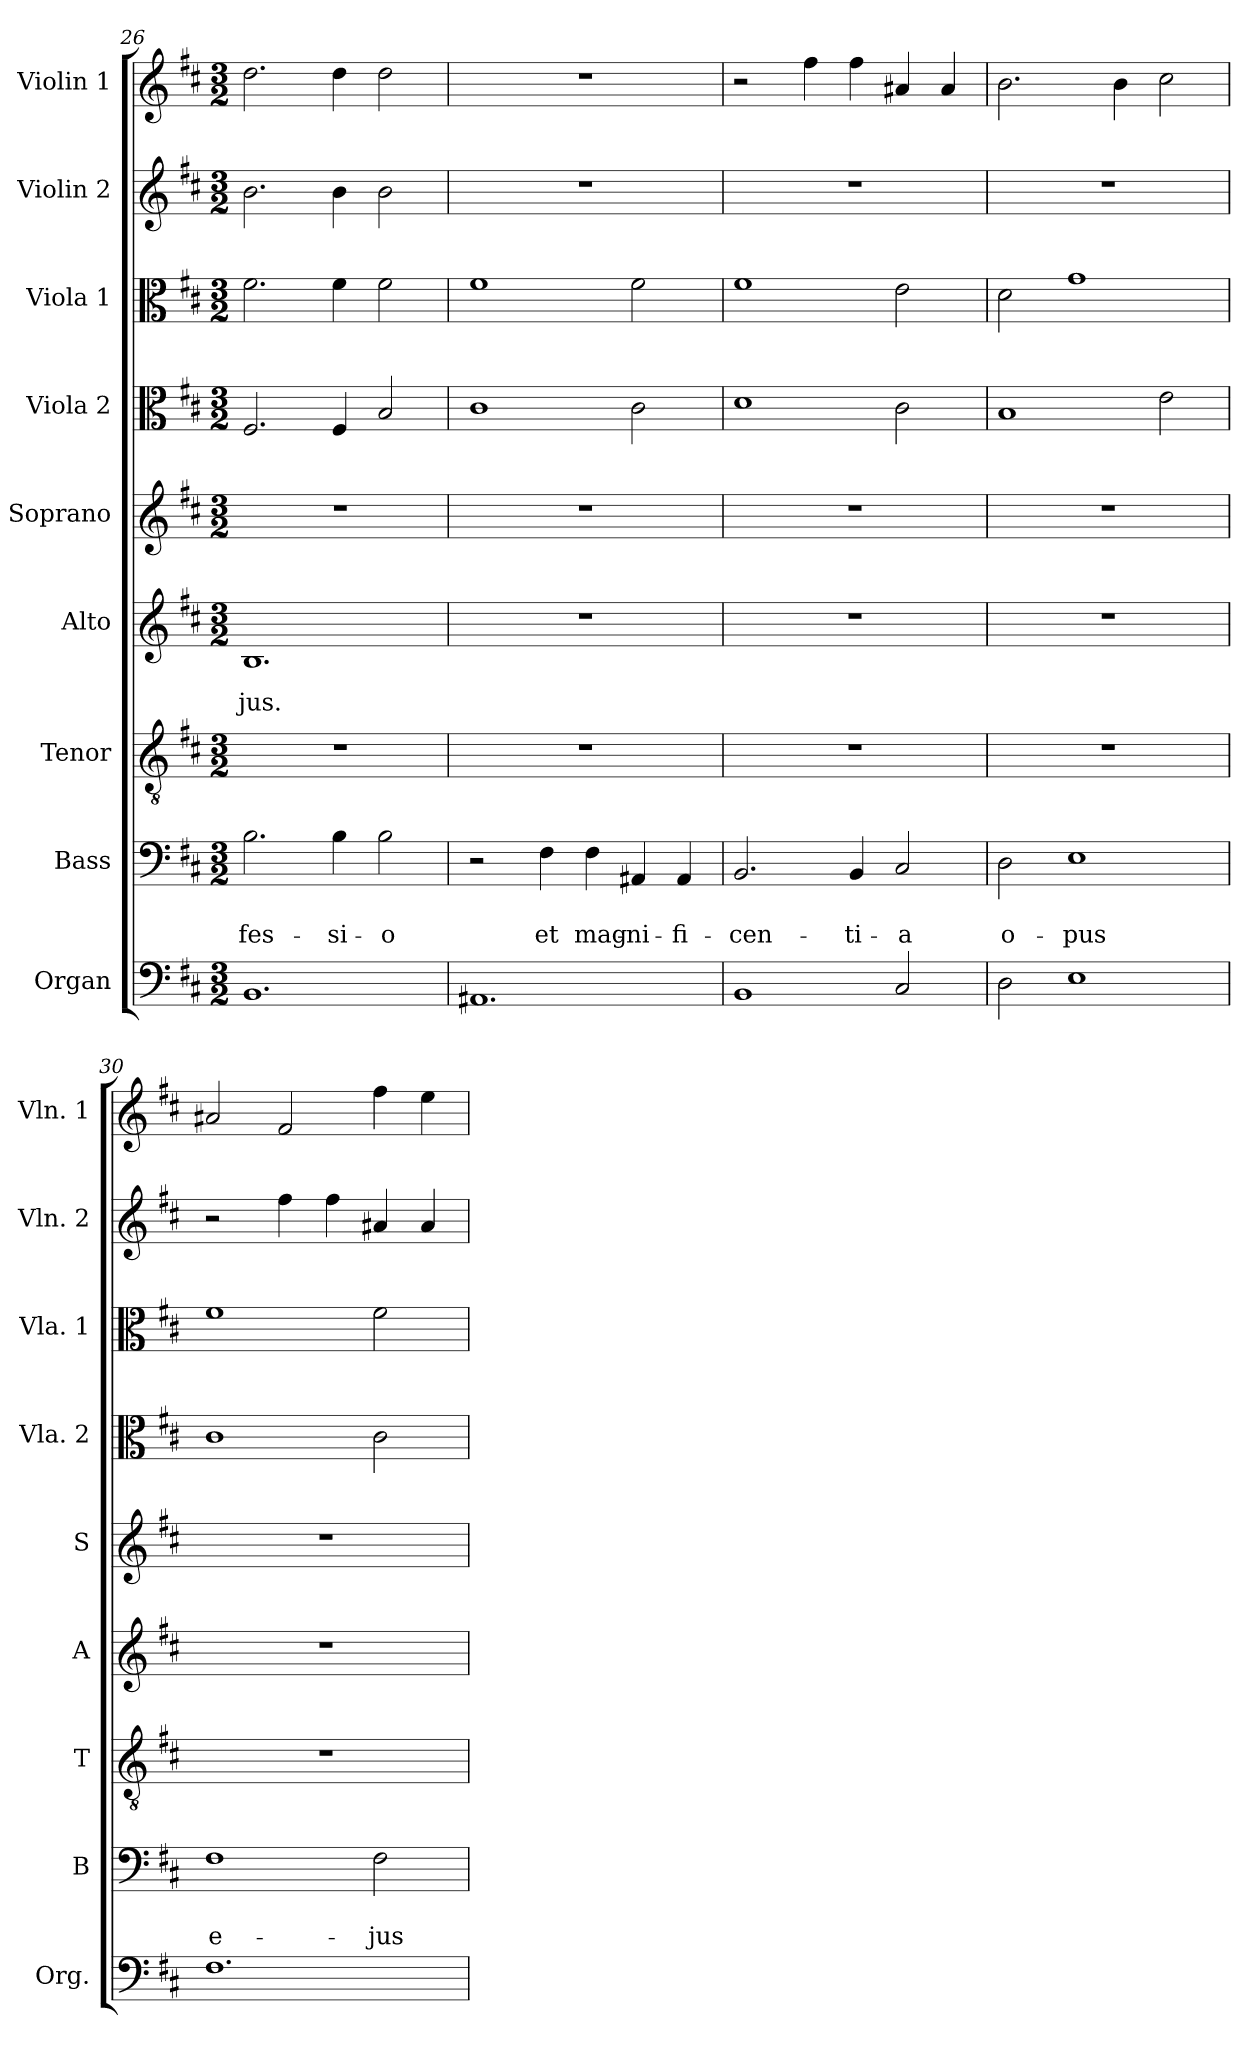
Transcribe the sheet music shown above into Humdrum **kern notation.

**kern	**kern	**text	**text	**kern	**kern	**text	**text	**kern	**kern	**kern	**kern	**kern
*part9	*part8	*part8	*part8	*part7	*part6	*part6	*part6	*part5	*part4	*part3	*part2	*part1
*staff9	*staff8	*staff8	*staff8	*staff7	*staff6	*staff6	*staff6	*staff5	*staff4	*staff3	*staff2	*staff1
*I"Organ	*I"Bass	*	*	*I"Tenor	*I"Alto	*	*	*I"Soprano	*I"Viola 2	*I"Viola 1	*I"Violin 2	*I"Violin 1
*I'Org.	*I'B	*	*	*I'T	*I'A	*	*	*I'S	*I'Vla. 2	*I'Vla. 1	*I'Vln. 2	*I'Vln. 1
*clefF4	*clefF4	*	*	*clefGv2	*clefG2	*	*	*clefG2	*clefC3	*clefC3	*clefG2	*clefG2
*k[f#c#]	*k[f#c#]	*	*	*k[f#c#]	*k[f#c#]	*	*	*k[f#c#]	*k[f#c#]	*k[f#c#]	*k[f#c#]	*k[f#c#]
*D:	*D:	*	*	*D:	*D:	*	*	*D:	*D:	*D:	*D:	*D:
*M3/2	*M3/2	*	*	*M3/2	*M3/2	*	*	*M3/2	*M3/2	*M3/2	*M3/2	*M3/2
=26	=26	=26	=26	=26	=26	=26	=26	=26	=26	=26	=26	=26
!	!	!	!LO:LY:b	!	!	!	!LO:LY:b	!	!	!	!	!
1.BB	2.B\	.	-fes-	1.r	1.B	.	-jus.	1.r	2.F#/	2.f#\	2.b\	2.dd\
!	!	!	!LO:LY:b	!	!	!	!	!	!	!	!	!
.	4B\	.	-si-	.	.	.	.	.	4F#/	4f#\	4b\	4dd\
!	!	!	!LO:LY:b	!	!	!	!	!	!	!	!	!
.	2B\	.	-o	.	.	.	.	.	2B/	2f#\	2b\	2dd\
=27	=27	=27	=27	=27	=27	=27	=27	=27	=27	=27	=27	=27
1.AA#X	2r	.	.	1.r	1.r	.	.	1.r	1c#	1f#	1.r	1.r
!	!	!	!LO:LY:b	!	!	!	!	!	!	!	!	!
.	4F#\	.	et	.	.	.	.	.	.	.	.	.
!	!	!	!LO:LY:b	!	!	!	!	!	!	!	!	!
.	4F#\	.	mag-	.	.	.	.	.	.	.	.	.
!	!	!	!LO:LY:b	!	!	!	!	!	!	!	!	!
.	4AA#X/	.	-ni-	.	.	.	.	.	2c#\	2f#\	.	.
!	!	!	!LO:LY:b	!	!	!	!	!	!	!	!	!
.	4AA#/	.	-fi-	.	.	.	.	.	.	.	.	.
=28	=28	=28	=28	=28	=28	=28	=28	=28	=28	=28	=28	=28
!	!	!	!LO:LY:b	!	!	!	!	!	!	!	!	!
1BB	2.BB/	.	-cen-	1.r	1.r	.	.	1.r	1d	1f#	1.r	2r
.	.	.	.	.	.	.	.	.	.	.	.	4ff#\
!	!	!	!LO:LY:b	!	!	!	!	!	!	!	!	!
.	4BB/	.	-ti-	.	.	.	.	.	.	.	.	4ff#\
!	!	!	!LO:LY:b	!	!	!	!	!	!	!	!	!
2C#/	2C#/	.	-a	.	.	.	.	.	2c#\	2e\	.	4a#X/
.	.	.	.	.	.	.	.	.	.	.	.	4a#/
!!LO:LB:g=z
=29	=29	=29	=29	=29	=29	=29	=29	=29	=29	=29	=29	=29
!	!	!	!LO:LY:b	!	!	!	!	!	!	!	!	!
2D\	2D\	.	o-	1.r	1.r	.	.	1.r	1B	2d\	1.r	2.b\
!	!	!	!LO:LY:b	!	!	!	!	!	!	!	!	!
1E	1E	.	-pus	.	.	.	.	.	.	1g	.	.
.	.	.	.	.	.	.	.	.	.	.	.	4b\
.	.	.	.	.	.	.	.	.	2e\	.	.	2cc#\
=30	=30	=30	=30	=30	=30	=30	=30	=30	=30	=30	=30	=30
!	!	!	!LO:LY:b	!	!	!	!	!	!	!	!	!
1.F#	1F#	.	e-	1.r	1.r	.	.	1.r	1c#	1f#	2r	2a#X/
.	.	.	.	.	.	.	.	.	.	.	4ff#\	2f#/
.	.	.	.	.	.	.	.	.	.	.	4ff#\	.
!	!	!	!LO:LY:b	!	!	!	!	!	!	!	!	!
.	2F#\	.	-jus	.	.	.	.	.	2c#\	2f#\	4a#X/	4ff#\
.	.	.	.	.	.	.	.	.	.	.	4a#/	4ee\
=	=	=	=	=	=	=	=	=	=	=	=	=
*-	*-	*-	*-	*-	*-	*-	*-	*-	*-	*-	*-	*-
